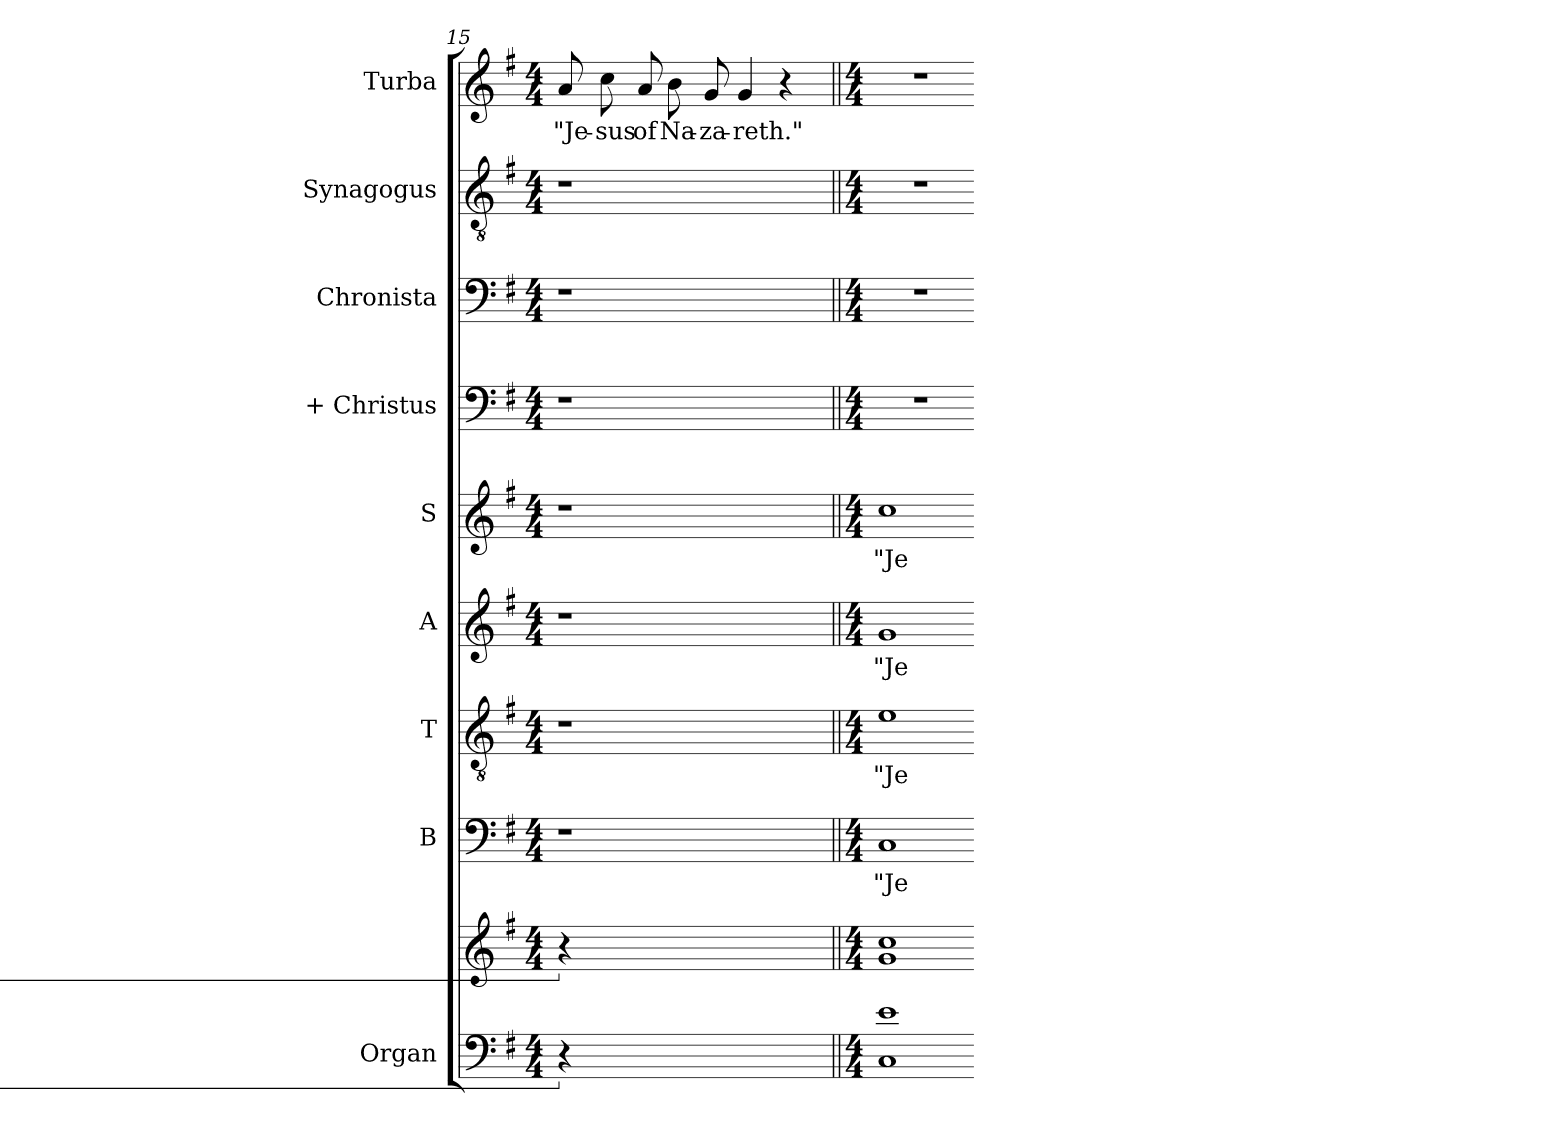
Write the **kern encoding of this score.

**kern	**kern	**kern	**text	**kern	**text	**kern	**text	**kern	**text	**kern	**kern	**kern	**kern	**text
*part9	*part9	*part8	*part8	*part7	*part7	*part6	*part6	*part5	*part5	*part4	*part3	*part2	*part1	*part1
*staff10	*staff9	*staff8	*staff8	*staff7	*staff7	*staff6	*staff6	*staff5	*staff5	*staff4	*staff3	*staff2	*staff1	*staff1
*I"Organ	*	*I"B	*	*I"T	*	*I"A	*	*I"S	*	*I"+ Christus	*I"Chronista	*I"Synagogus	*I"Turba	*
*I'Org.	*	*I'B.	*	*I'T.	*	*I'A.	*	*I'S.	*	*I'+ Christus	*I'C	*I'Synagogus	*I'Turba	*
!!LO:LB:g=z
*clefF4	*clefG2	*clefF4	*	*clefGv2	*	*clefG2	*	*clefG2	*	*clefF4	*clefF4	*clefGv2	*clefG2	*
*	*	*	*	*ITrd7c12	*	*	*	*	*	*	*	*ITrd7c12	*	*
*k[f#]	*k[f#]	*k[f#]	*	*k[f#]	*	*k[f#]	*	*k[f#]	*	*k[f#]	*k[f#]	*k[f#]	*k[f#]	*
*G:	*G:	*G:	*	*G:	*	*G:	*	*G:	*	*G:	*G:	*G:	*G:	*
*M4/4	*M4/4	*M4/4	*	*M4/4	*	*M4/4	*	*M4/4	*	*M4/4	*M4/4	*M4/4	*M4/4	*
=15	=15	=15	=15	=15	=15	=15	=15	=15	=15	=15	=15	=15	=15	=15
!LO:N:vis=1	!LO:N:vis=1	!LO:N:vis=1	!	!LO:N:vis=1	!	!LO:N:vis=1	!	!LO:N:vis=1	!	!LO:N:vis=1	!LO:N:vis=1	!LO:N:vis=1	!	!
!	!	!	!	!	!	!	!	!	!	!	!	!	!	!LO:LY:b:color=#000000
8%9r	8%9r	1r	.	1r	.	1r	.	1r	.	1r	1r	1r	8ai/	"Je-
!	!	!	!	!	!	!	!	!	!	!	!	!	!	!LO:LY:b:color=#000000
.	.	.	.	.	.	.	.	.	.	.	.	.	8cci\	-sus
!	!	!	!	!	!	!	!	!	!	!	!	!	!	!LO:LY:b:color=#000000
.	.	.	.	.	.	.	.	.	.	.	.	.	8ai/	of
!	!	!	!	!	!	!	!	!	!	!	!	!	!	!LO:LY:b:color=#000000
.	.	.	.	.	.	.	.	.	.	.	.	.	8bi\	Na-
!	!	!	!	!	!	!	!	!	!	!	!	!	!	!LO:LY:b:color=#000000
.	.	.	.	.	.	.	.	.	.	.	.	.	8gi/	-za-
!	!	!	!	!	!	!	!	!	!	!	!	!	!	!LO:LY:b:color=#000000
.	.	.	.	.	.	.	.	.	.	.	.	.	4gi/	-reth."
.	.	.	.	.	.	.	.	.	.	.	.	.	4r	.
.	.	8ryy	.	8ryy	.	8ryy	.	8ryy	.	8ryy	8ryy	8ryy	.	.
!!LO:PB:g=z
=16||	=16||	=16||	=16||	=16||	=16||	=16||	=16||	=16||	=16||	=16||	=16||	=16||	=16||	=16||
*M4/4	*M4/4	*M4/4	*	*M4/4	*	*M4/4	*	*M4/4	*	*M4/4	*M4/4	*M4/4	*M4/4	*
*^	*^	*	*	*	*	*	*	*	*	*	*	*	*	*
!	!	!	!	!	!LO:LY:b:color=#000000	!	!	!	!	!	!	!	!	!	!	!
!	!	!	!	!	!	!	!LO:LY:b:color=#000000	!	!	!	!	!	!	!	!	!
!	!	!	!	!	!	!	!	!	!LO:LY:b:color=#000000	!	!	!	!	!	!	!
!	!	!	!	!	!	!	!	!	!	!	!LO:LY:b:color=#000000	!	!	!	!	!
1ei	1Ci	1cci	1gi	1Ci	"Je-	1Ei	"Je-	1gi	"Je-	1cci	"Je-	1r	1r	1r	1r	.
*v	*v	*	*	*	*	*	*	*	*	*	*	*	*	*	*	*
*	*v	*v	*	*	*	*	*	*	*	*	*	*	*	*	*
=-	=-	=-	=-	=-	=-	=-	=-	=-	=-	=-	=-	=-	=-	=-
*-	*-	*-	*-	*-	*-	*-	*-	*-	*-	*-	*-	*-	*-	*-
